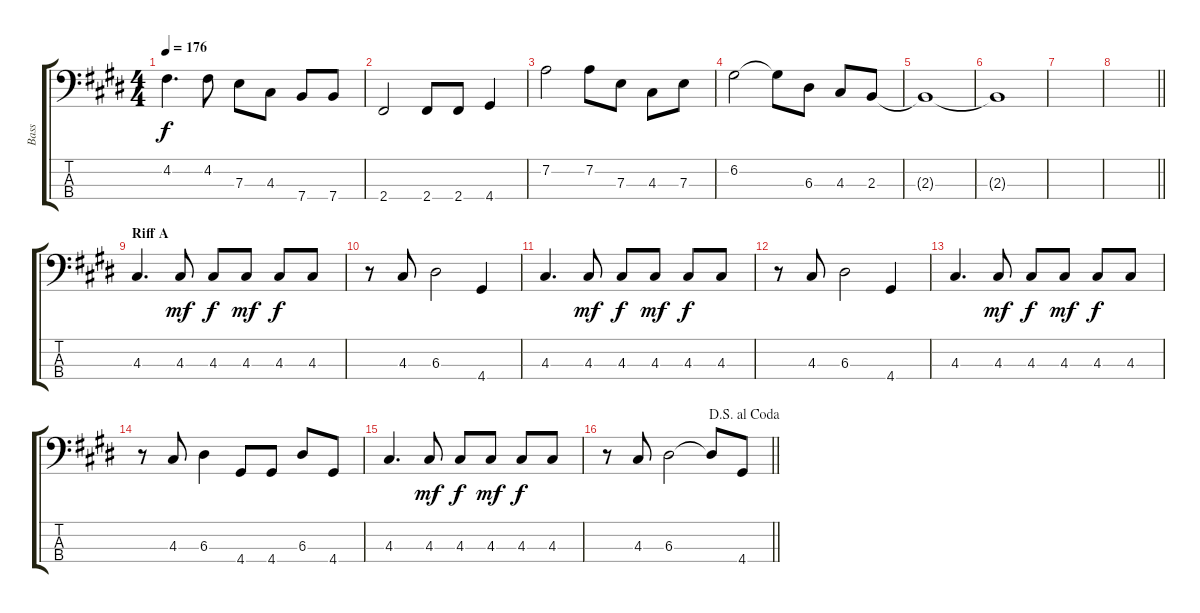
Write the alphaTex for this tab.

\track ("Bass" "Bass") {instrument electricbassfinger}
\staff {score tabs}
\tuning (G2 D2 A1 E1) {hide}
\ts (4 4)
\tempo 176
\clef f4
\ks e
4.2.4{d dy f} 4.2.8 7.3.8 4.3.8 7.4.8 7.4.8 |
2.4.2 2.4.8 2.4.8 4.4.4 |
7.2.2 7.2.8 7.3.8 4.3.8 7.3.8 |
6.2.2 6.2{t}.8 6.3.8 4.3.8 2.3.8 |
2.3{t}.1 |
2.3{t}.1 |
|
\barLineRight lightlight
|
\section ("" "Riff A")
4.3.4{d} 4.3.8{dy mf} 4.3.8{dy f} 4.3.8{dy mf} 4.3.8{dy f} 4.3.8 |
r.8 4.3.8 6.3.2 4.4.4 |
4.3.4{d} 4.3.8{dy mf} 4.3.8{dy f} 4.3.8{dy mf} 4.3.8{dy f} 4.3.8 |
r.8 4.3.8 6.3.2 4.4.4 |
4.3.4{d} 4.3.8{dy mf} 4.3.8{dy f} 4.3.8{dy mf} 4.3.8{dy f} 4.3.8 |
r.8 4.3.8 6.3.4 4.4.8 4.4.8 6.3.8 4.4.8 |
4.3.4{d} 4.3.8{dy mf} 4.3.8{dy f} 4.3.8{dy mf} 4.3.8{dy f} 4.3.8 |
\jump dalsegnoalcoda
\barLineRight lightlight
r.8 4.3.8 6.3.2 6.3{t}.8 4.4.8
